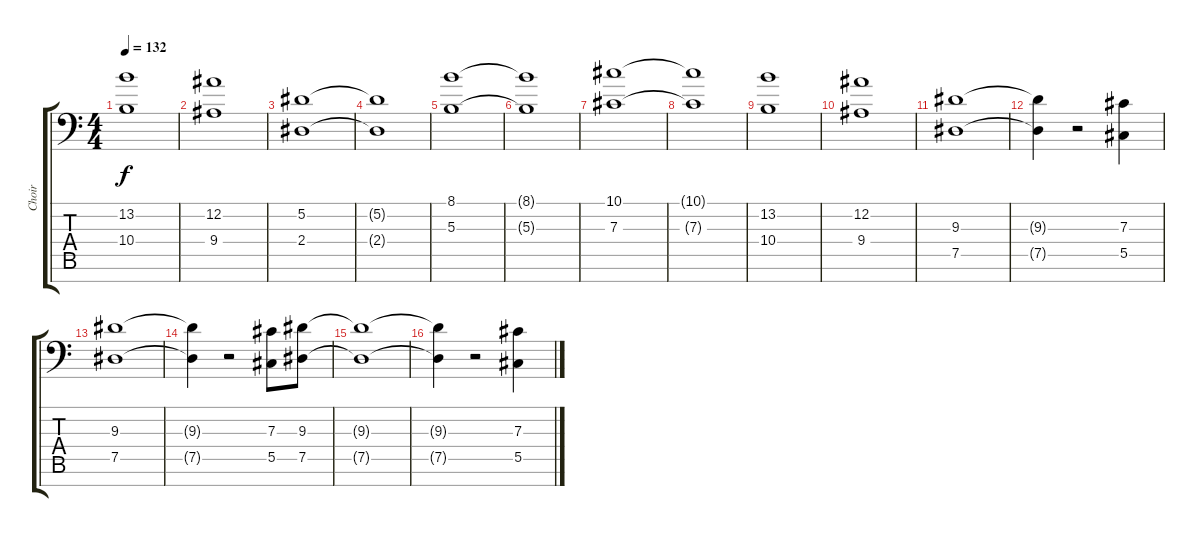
\track ("Choir" "Choir") {instrument choiraahs}
\staff {score tabs}
\tuning (Eb4 Bb3 Gb3 Db3 Ab2 Eb2 Bb1) {hide}
\ts (4 4)
\tempo 132
\clef f4
\ks c
(13.2 10.4).1{dy f} |
(12.2 9.4).1 |
(5.2 2.4).1 |
(5.2{t} 2.4{t}).1 |
(8.1 5.3).1 |
(8.1{t} 5.3{t}).1 |
(10.1 7.3).1 |
(10.1{t} 7.3{t}).1 |
(13.2 10.4).1 |
(12.2 9.4).1 |
(9.3 7.5).1 |
(9.3{t} 7.5{t}).4 r.2 (7.3 5.5).4 |
(9.3 7.5).1 |
(9.3{t} 7.5{t}).4 r.2 (7.3 5.5).8 (9.3 7.5).8 |
(9.3{t} 7.5{t}).1 |
(9.3{t} 7.5{t}).4 r.2 (7.3 5.5).4
